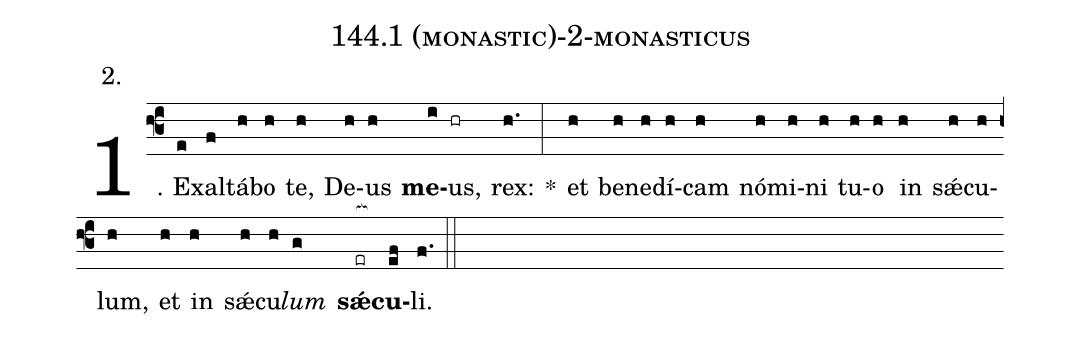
name: 144.1 (monastic)-2-monasticus;
annotation: 2.;
%%
(f3)1. Ex(e)al(f)tá(h)bo(h) te,(h) De(h)us(h) <b>me</b>(i)us,(hr) rex:(h.) *(:) et(h) be(h)ne(h)dí(h)cam(h) nó(h)mi(h)ni(h) tu(h)o(h) in(h) sǽ(h)cu(h)lum,(h) et(h) in(h) sǽ(h)cu(h)<i>lum</i>(g) <b>sǽ</b>(er[ocb:1{])<b>cu</b>(ef[ocb:0}])li.(f.) (::)
